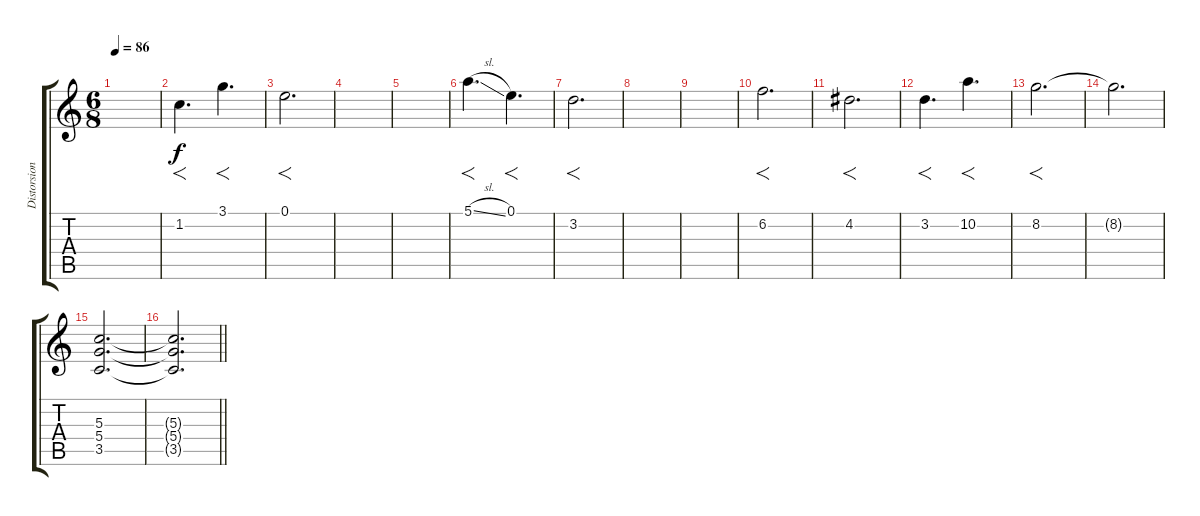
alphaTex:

\track ("Distorsion Guitar" "Distorsion") {instrument overdrivenguitar}
\staff {score tabs}
\tuning (E4 B3 G3 D3 A2 E2) {hide}
\ts (6 8)
\tempo 86
\clef g2
\ks c
|
1.2.4{f d instrument overdrivenguitar} 3.1.4{f d} |
0.1.2{f d} |
|
|
5.1{sl}.4{f d} 0.1.4{f d} |
3.2.2{f d} |
|
|
6.2.2{f d} |
4.2.2{f d} |
3.2.4{f d} 10.2.4{f d} |
8.2.2{f d} |
8.2{t}.2{d} |
(5.3 5.4 3.5).2{d} |
\barLineRight lightlight
(5.3{t} 5.4{t} 3.5{t}).2{d}
